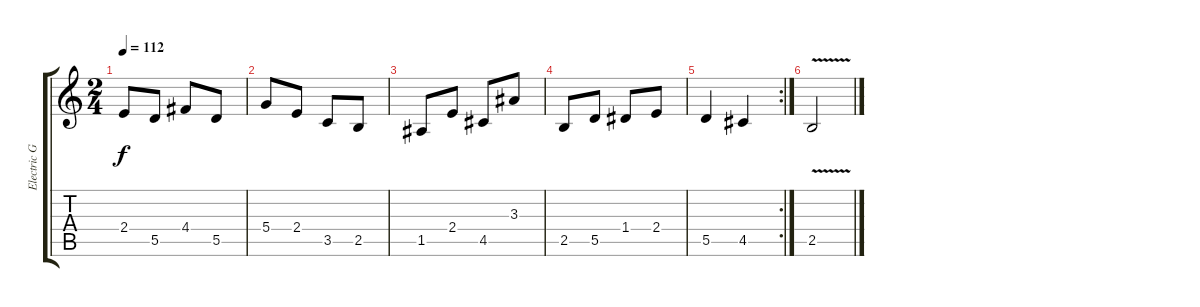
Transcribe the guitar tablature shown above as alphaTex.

\track ("Electric Guitar 1" "Electric G") {instrument electricguitarjazz}
\staff {score tabs}
\tuning (E4 B3 G3 D3 A2 E2) {hide}
\ts (2 4)
\tempo 112
\clef g2
\ks c
2.4.8{dy f} 5.5.8 4.4.8 5.5.8 |
5.4.8 2.4.8 3.5.8 2.5.8 |
1.5.8 2.4.8 4.5.8 3.3.8 |
2.5.8 5.5.8 1.4.8 2.4.8 |
\rc 2
5.5.4 4.5.4 |
2.5{v}.2
